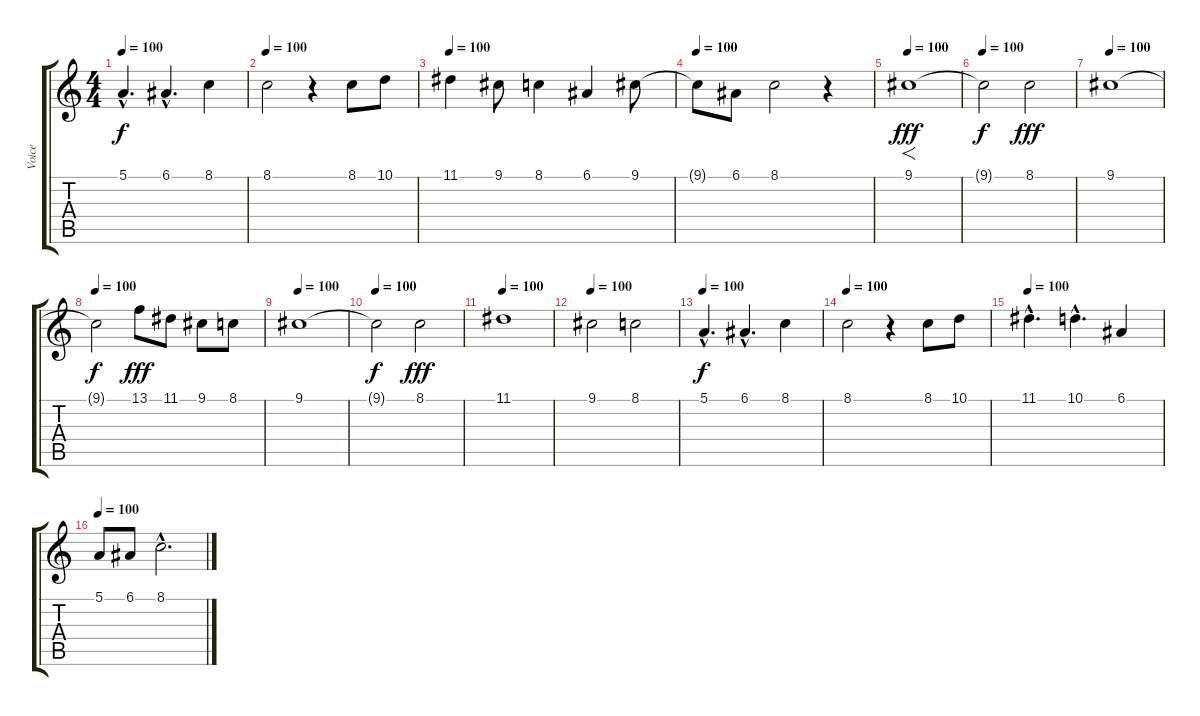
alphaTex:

\track ("Voice" "Voice") {instrument lead6voice}
\staff {score tabs}
\tuning (E4 B3 G3 D3 A2 E2) {hide}
\ts (4 4)
\tempo 100
\clef g2
\ks c
5.1{hac}.4{d dy f} 6.1{hac}.4{d} 8.1.4 |
\tempo 100
8.1.2 r.4 8.1.8 10.1.8 |
\tempo 100
11.1.4 9.1.8 8.1.4 6.1.4 9.1.8 |
\tempo 100
9.1{t}.8 6.1.8 8.1.2 r.4 |
\tempo 100
9.1.1{f dy fff} |
\tempo 100
9.1{t}.2{dy f} 8.1.2{dy fff} |
\tempo 100
9.1.1 |
\tempo 100
9.1{t}.2{dy f} 13.1.8{dy fff} 11.1.8 9.1.8 8.1.8 |
\tempo 100
9.1.1 |
\tempo 100
9.1{t}.2{dy f} 8.1.2{dy fff} |
\tempo 100
11.1.1 |
\tempo 100
9.1.2 8.1.2 |
\tempo 100
5.1{hac}.4{d dy f} 6.1{hac}.4{d} 8.1.4 |
\tempo 100
8.1.2 r.4 8.1.8 10.1.8 |
\tempo 100
11.1{hac}.4{d} 10.1{hac}.4{d} 6.1.4 |
\tempo 100
5.1.8 6.1.8 8.1{hac}.2{d}
